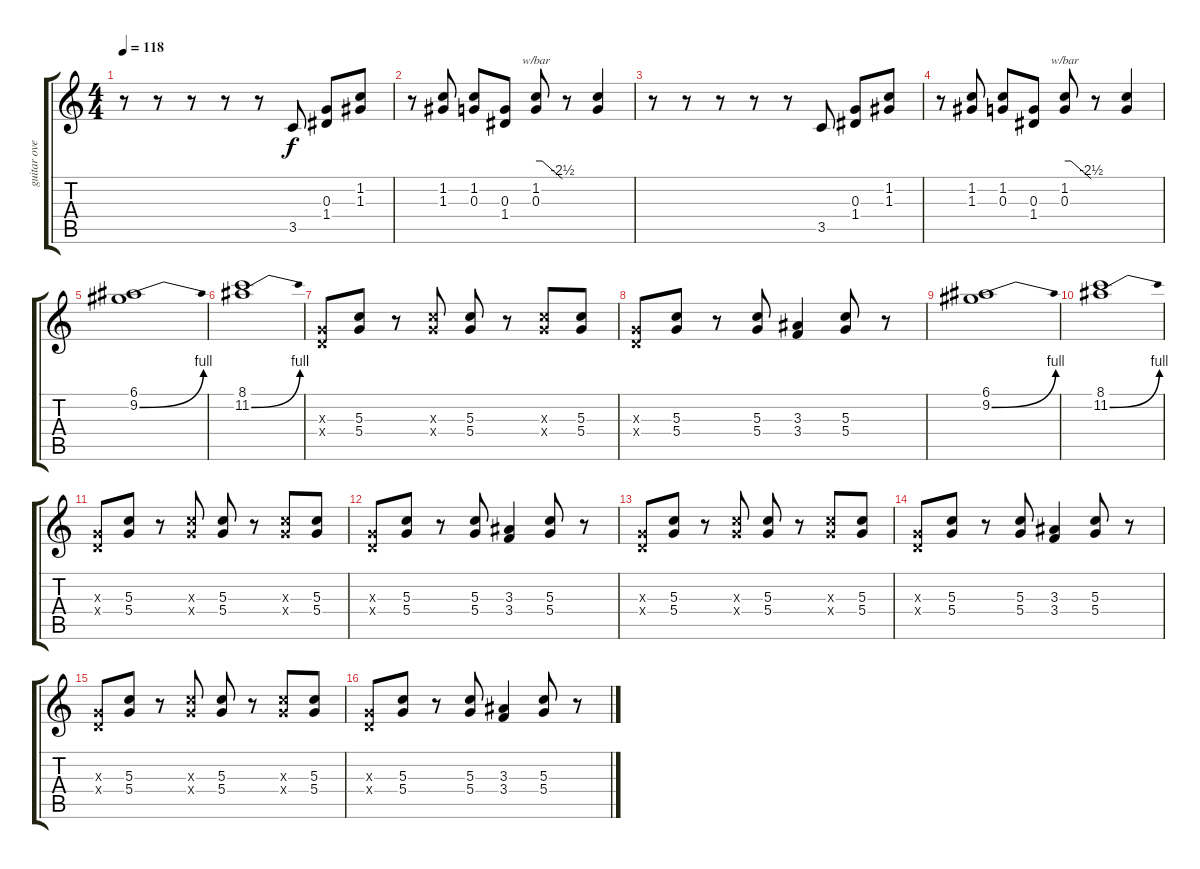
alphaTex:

\track ("guitar overdrive" "guitar ove") {instrument overdrivenguitar}
\staff {score tabs}
\tuning (E4 B3 G3 D3 A2 E2) {hide}
\ts (4 4)
\tempo 118
\clef g2
\ks c
r.8{dy f} r.8 r.8 r.8 r.8 3.5.8 (0.3 1.4).8 (1.2 1.3).8 |
r.8 (1.2 1.3).8 (1.2 0.3).8 (0.3 1.4).8 (1.2 0.3).8{tbe (custom default 0 0 14 0 60 -10)} r.8 (1.2{t} 0.3{t}).4 |
r.8 r.8 r.8 r.8 r.8 3.5.8 (0.3 1.4).8 (1.2 1.3).8 |
r.8 (1.2 1.3).8 (1.2 0.3).8 (0.3 1.4).8 (1.2 0.3).8{tbe (custom default 0 0 14 0 60 -10)} r.8 (1.2{t} 0.3{t}).4 |
(6.1 9.2{be (bend 0 0 60 4)}).1 |
(8.1 11.2{be (bend 0 0 60 4)}).1 |
(0.3{x} 0.4{x}).8 (5.3 5.4).8 r.8 (5.3{x} 5.4{x}).8 (5.3 5.4).8 r.8 (5.3{x} 5.4{x}).8 (5.3 5.4).8 |
(0.3{x} 0.4{x}).8 (5.3 5.4).8 r.8 (5.3 5.4).8 (3.3 3.4).4 (5.3 5.4).8 r.8 |
(6.1 9.2{be (bend 0 0 60 4)}).1 |
(8.1 11.2{be (bend 0 0 60 4)}).1 |
(0.3{x} 0.4{x}).8 (5.3 5.4).8 r.8 (5.3{x} 5.4{x}).8 (5.3 5.4).8 r.8 (5.3{x} 5.4{x}).8 (5.3 5.4).8 |
(0.3{x} 0.4{x}).8 (5.3 5.4).8 r.8 (5.3 5.4).8 (3.3 3.4).4 (5.3 5.4).8 r.8 |
(0.3{x} 0.4{x}).8 (5.3 5.4).8 r.8 (5.3{x} 5.4{x}).8 (5.3 5.4).8 r.8 (5.3{x} 5.4{x}).8 (5.3 5.4).8 |
(0.3{x} 0.4{x}).8 (5.3 5.4).8 r.8 (5.3 5.4).8 (3.3 3.4).4 (5.3 5.4).8 r.8 |
(0.3{x} 0.4{x}).8 (5.3 5.4).8 r.8 (5.3{x} 5.4{x}).8 (5.3 5.4).8 r.8 (5.3{x} 5.4{x}).8 (5.3 5.4).8 |
(0.3{x} 0.4{x}).8 (5.3 5.4).8 r.8 (5.3 5.4).8 (3.3 3.4).4 (5.3 5.4).8 r.8
